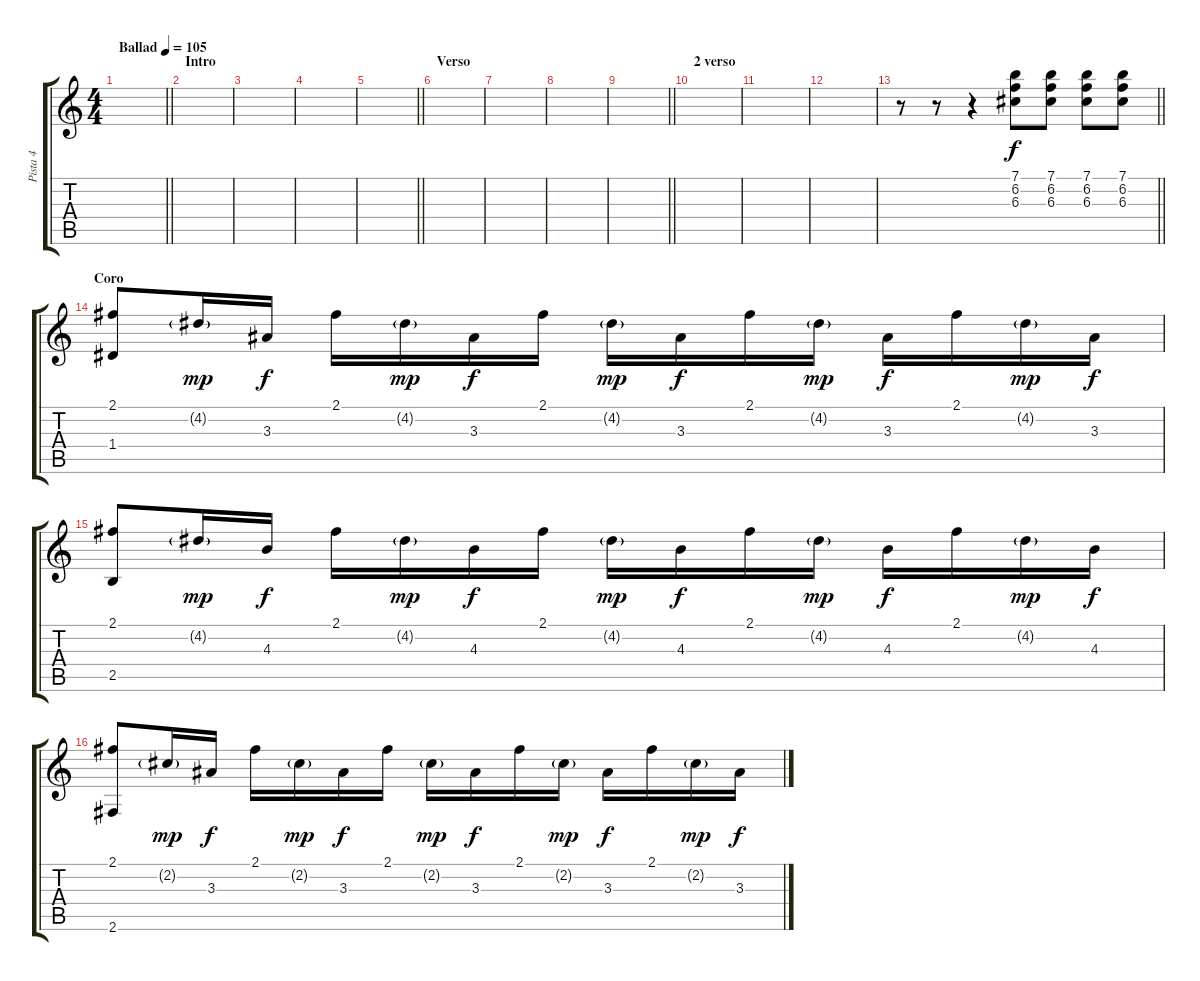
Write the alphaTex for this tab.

\track ("Pista 4" "Pista 4") {instrument distortionguitar}
\staff {score tabs}
\tuning (E4 B3 G3 D3 A2 E2) {hide}
\ts (4 4)
\tempo (105 "Ballad")
\clef g2
\barLineRight lightlight
\ks c
|
\section ("" "Intro")
|
|
|
\barLineRight lightlight
|
\section ("" "Verso")
|
|
|
\barLineRight lightlight
|
\section ("" "2 verso")
|
|
|
\barLineRight lightlight
r.8 r.8 r.4 (7.1 6.2 6.3).8 (7.1 6.2 6.3).8 (7.1 6.2 6.3).8 (7.1 6.2 6.3).8 |
\section ("" "Coro")
(2.1 1.4).8 4.2{g}.16{dy mp} 3.3.16{dy f} 2.1.16 4.2{g}.16{dy mp} 3.3.16{dy f} 2.1.16 4.2{g}.16{dy mp} 3.3.16{dy f} 2.1.16 4.2{g}.16{dy mp} 3.3.16{dy f} 2.1.16 4.2{g}.16{dy mp} 3.3.16{dy f} |
(2.1 2.5).8 4.2{g}.16{dy mp} 4.3.16{dy f} 2.1.16 4.2{g}.16{dy mp} 4.3.16{dy f} 2.1.16 4.2{g}.16{dy mp} 4.3.16{dy f} 2.1.16 4.2{g}.16{dy mp} 4.3.16{dy f} 2.1.16 4.2{g}.16{dy mp} 4.3.16{dy f} |
(2.1 2.6).8 2.2{g}.16{dy mp} 3.3.16{dy f} 2.1.16 2.2{g}.16{dy mp} 3.3.16{dy f} 2.1.16 2.2{g}.16{dy mp} 3.3.16{dy f} 2.1.16 2.2{g}.16{dy mp} 3.3.16{dy f} 2.1.16 2.2{g}.16{dy mp} 3.3.16{dy f}
